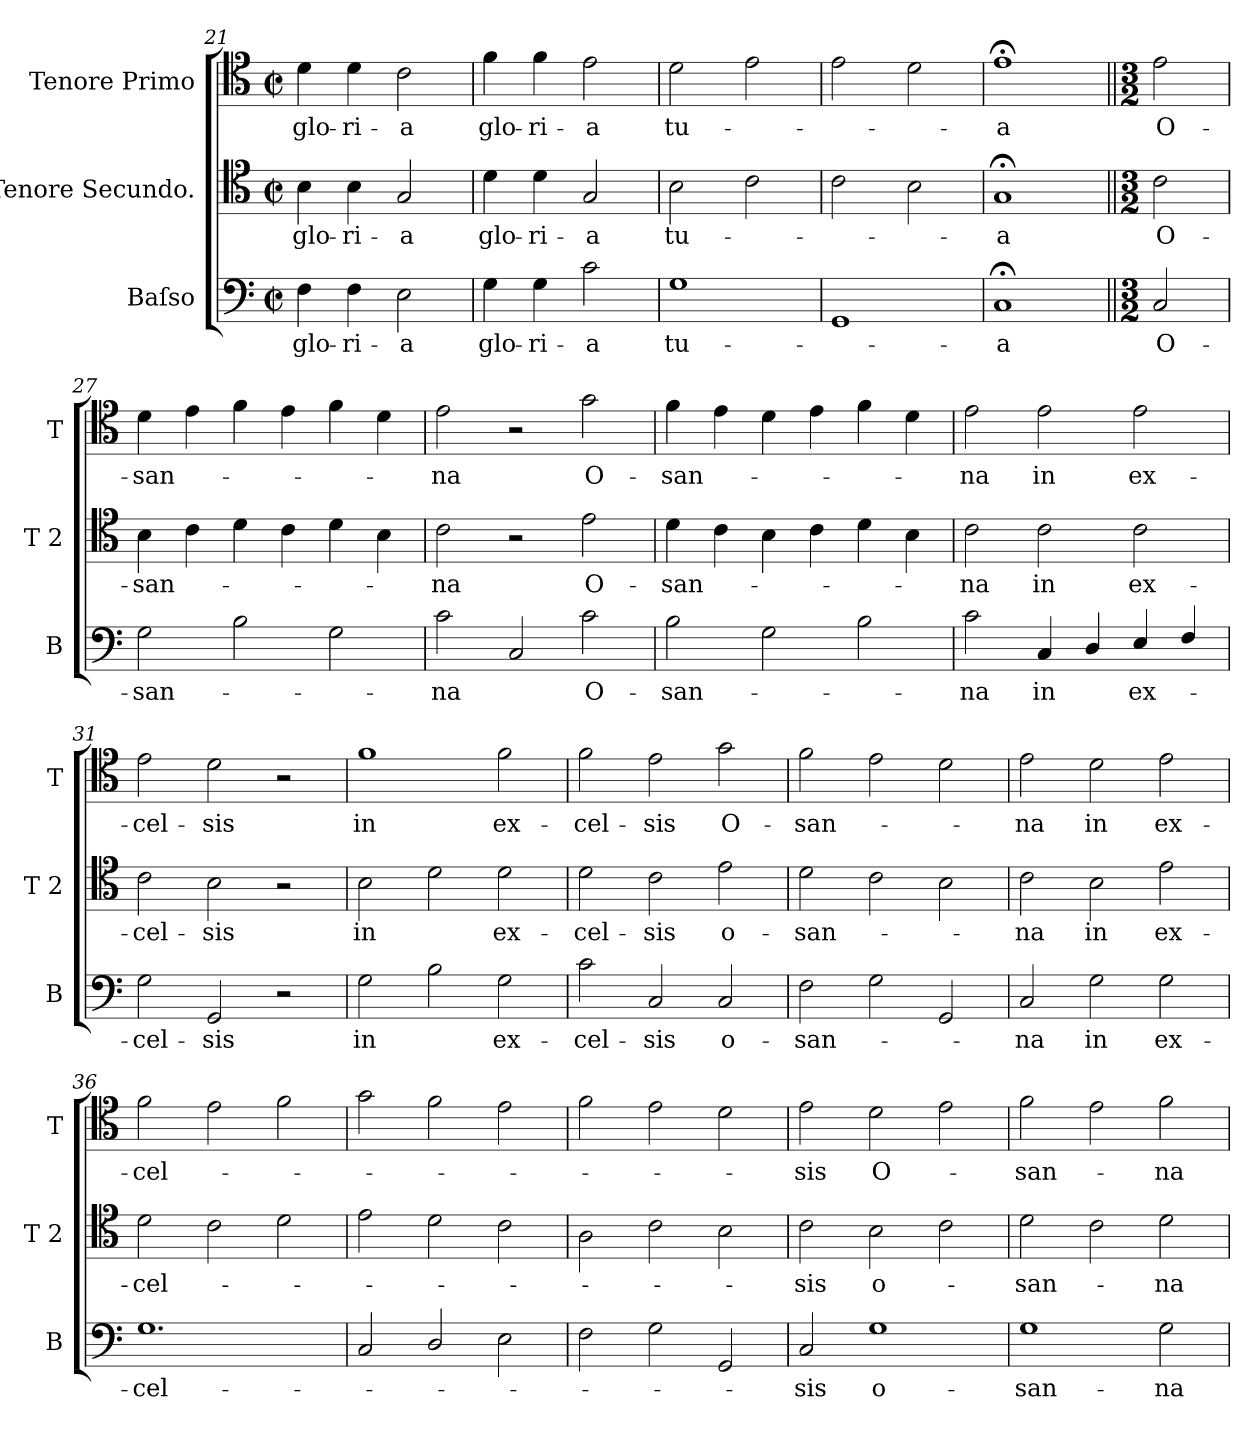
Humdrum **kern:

**kern	**text	**kern	**text	**kern	**text
*part3	*part3	*part2	*part2	*part1	*part1
*staff3	*staff3	*staff2	*staff2	*staff1	*staff1
*I"Baſso	*	*I"Tenore Secundo.	*	*I"Tenore Primo	*
*I'B	*	*I'T 2	*	*I'T	*
*clefF4	*	*clefC4	*	*clefC4	*
*k[]	*	*k[]	*	*k[]	*
*M2/2	*	*M2/2	*	*M2/2	*
*met(c|)	*	*met(c|)	*	*met(c|)	*
=21	=21	=21	=21	=21	=21
4F\	glo-	4B\	glo-	4d\	glo-
4F\	-ri-	4B\	-ri-	4d\	-ri-
2E\	-a	2G/	-a	2c\	-a
=22	=22	=22	=22	=22	=22
4G\	glo-	4d\	glo-	4f\	glo-
4G\	-ri-	4d\	-ri-	4f\	-ri-
2c\	-a	2G/	-a	2e\	-a
=23	=23	=23	=23	=23	=23
1G	tu-	2B\	tu-	2d\	tu-
.	.	2c\	.	2e\	.
=24	=24	=24	=24	=24	=24
1GG	.	2c\	.	2e\	.
.	.	2B\	.	2d\	.
=25	=25	=25	=25	=25	=25
1C;<	-a	1G;<	-a	1e;<	-a
=26||	=26||	=26||	=26||	=26||	=26||
*M3/2	*	*M3/2	*	*M3/2	*
2C/	O-	2c\	O-	2e\	O-
=27	=27	=27	=27	=27	=27
2G\	-san-	4B\	-san-	4d\	-san-
.	.	4c\	.	4e\	.
2B\	.	4d\	.	4f\	.
.	.	4c\	.	4e\	.
2G\	.	4d\	.	4f\	.
.	.	4B\	.	4d\	.
=28	=28	=28	=28	=28	=28
2c\	-na	2c\	-na	2e\	-na
2C/	.	2r	.	2r	.
2c\	O-	2e\	O-	2g\	O-
=29	=29	=29	=29	=29	=29
2B\	-san-	4d\	-san-	4f\	-san-
.	.	4c\	.	4e\	.
2G\	.	4B\	.	4d\	.
.	.	4c\	.	4e\	.
2B\	.	4d\	.	4f\	.
.	.	4B\	.	4d\	.
=30	=30	=30	=30	=30	=30
2c\	-na	2c\	-na	2e\	-na
4C/	in	2c\	in	2e\	in
4D/	.	.	.	.	.
4E/	ex-	2c\	ex-	2e\	ex-
4F/	.	.	.	.	.
=31	=31	=31	=31	=31	=31
2G\	-cel-	2c\	-cel-	2e\	-cel-
2GG/	-sis	2B\	-sis	2d\	-sis
2r	.	2r	.	2r	.
=32	=32	=32	=32	=32	=32
2G\	in	2B\	in	1f	in
2B\	.	2d\	.	.	.
2G\	ex-	2d\	ex-	2f\	ex-
=33	=33	=33	=33	=33	=33
2c\	-cel-	2d\	-cel-	2f\	-cel-
2C/	-sis	2c\	-sis	2e\	-sis
2C/	o-	2e\	o-	2g\	O-
=34	=34	=34	=34	=34	=34
2F\	-san-	2d\	-san-	2f\	-san-
2G\	.	2c\	.	2e\	.
2GG/	.	2B\	.	2d\	.
=35	=35	=35	=35	=35	=35
2C/	-na	2c\	-na	2e\	-na
2G\	in	2B\	in	2d\	in
2G\	ex-	2e\	ex-	2e\	ex-
=36	=36	=36	=36	=36	=36
1.G	-cel-	2d\	-cel-	2f\	-cel-
.	.	2c\	.	2e\	.
.	.	2d\	.	2f\	.
=37	=37	=37	=37	=37	=37
2C/	.	2e\	.	2g\	.
2D/	.	2d\	.	2f\	.
2E\	.	2c\	.	2e\	.
=38	=38	=38	=38	=38	=38
2F\	.	2A\	.	2f\	.
2G\	.	2c\	.	2e\	.
2GG/	.	2B\	.	2d\	.
=39	=39	=39	=39	=39	=39
2C/	sis	2c\	sis	2e\	sis
1G	o-	2B\	o-	2d\	O-
.	.	2c\	.	2e\	.
=40	=40	=40	=40	=40	=40
1G	-san-	2d\	-san-	2f\	-san-
.	.	2c\	.	2e\	.
2G\	-na	2d\	-na	2f\	-na
=	=	=	=	=	=
*-	*-	*-	*-	*-	*-
